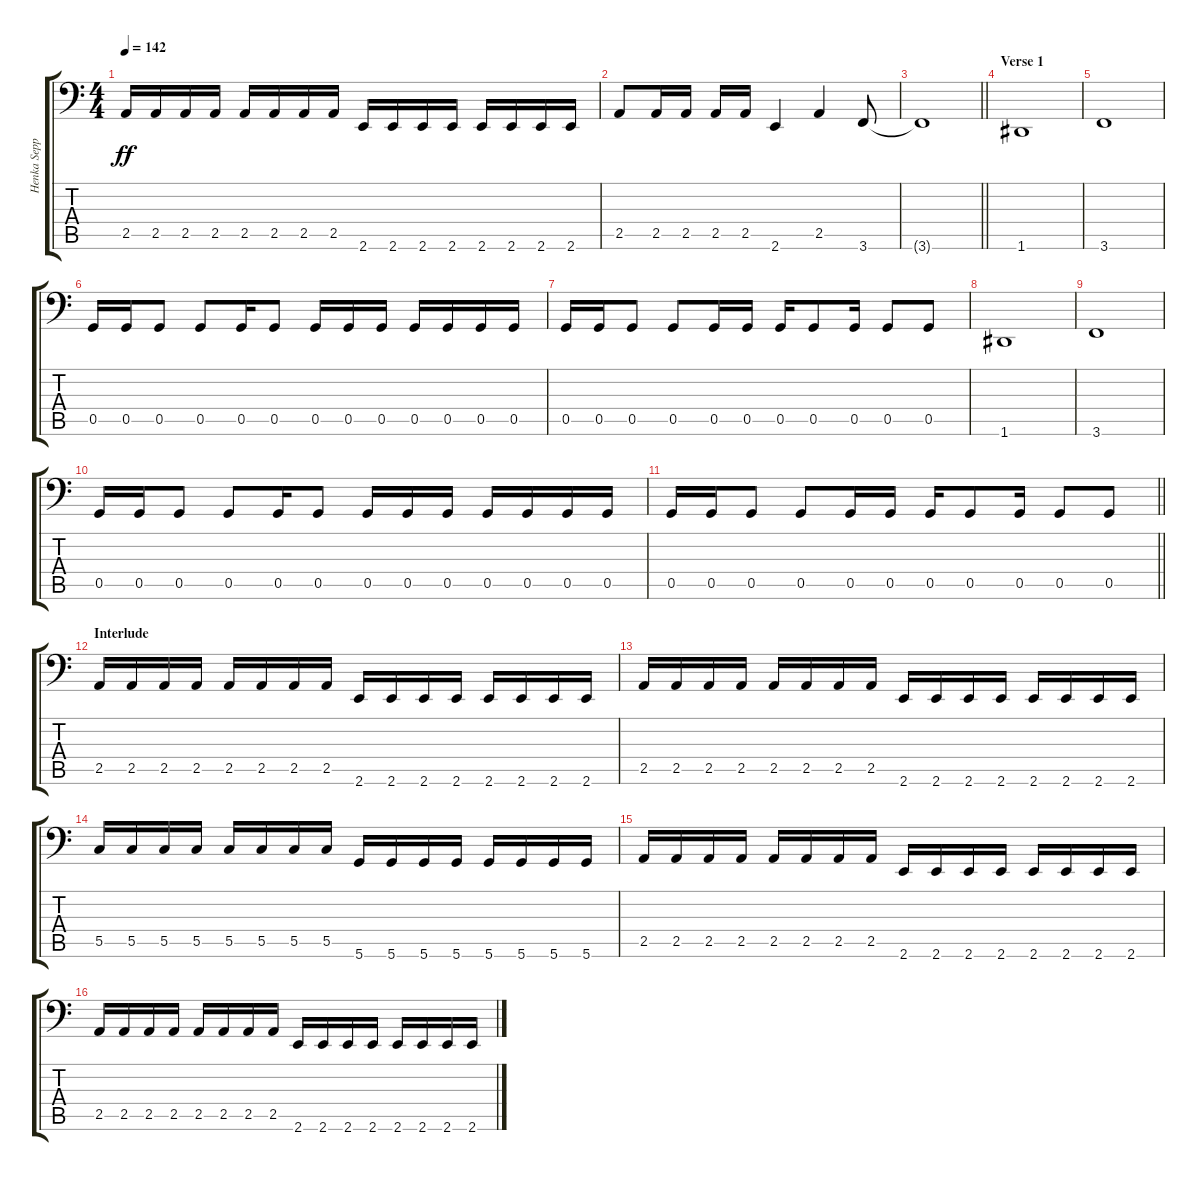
\track ("Henka Sepp鋖a" "Henka Sepp") {instrument electricbasspick}
\staff {score tabs}
\tuning (D3 A2 F2 C2 G1 D1) {hide}
\ts (4 4)
\tempo 142
\clef f4
\ks c
2.5.16{dy ff} 2.5.16 2.5.16 2.5.16 2.5.16 2.5.16 2.5.16 2.5.16 2.6.16 2.6.16 2.6.16 2.6.16 2.6.16 2.6.16 2.6.16 2.6.16 |
2.5.8 2.5.16 2.5.16 2.5.16 2.5.16 2.6.4 2.5.4 3.6.8 |
\barLineRight lightlight
3.6{t}.1 |
\section ("" "Verse 1")
1.6.1 |
3.6.1 |
0.5.16 0.5.16 0.5.8 0.5.8 0.5.16 0.5.8 0.5.16 0.5.16 0.5.16 0.5.16 0.5.16 0.5.16 0.5.16 |
0.5.16 0.5.16 0.5.8 0.5.8 0.5.16 0.5.16 0.5.16 0.5.8 0.5.16 0.5.8 0.5.8 |
1.6.1 |
3.6.1 |
0.5.16 0.5.16 0.5.8 0.5.8 0.5.16 0.5.8 0.5.16 0.5.16 0.5.16 0.5.16 0.5.16 0.5.16 0.5.16 |
\barLineRight lightlight
0.5.16 0.5.16 0.5.8 0.5.8 0.5.16 0.5.16 0.5.16 0.5.8 0.5.16 0.5.8 0.5.8 |
\section ("" "Interlude")
2.5.16 2.5.16 2.5.16 2.5.16 2.5.16 2.5.16 2.5.16 2.5.16 2.6.16 2.6.16 2.6.16 2.6.16 2.6.16 2.6.16 2.6.16 2.6.16 |
2.5.16 2.5.16 2.5.16 2.5.16 2.5.16 2.5.16 2.5.16 2.5.16 2.6.16 2.6.16 2.6.16 2.6.16 2.6.16 2.6.16 2.6.16 2.6.16 |
5.5.16 5.5.16 5.5.16 5.5.16 5.5.16 5.5.16 5.5.16 5.5.16 5.6.16 5.6.16 5.6.16 5.6.16 5.6.16 5.6.16 5.6.16 5.6.16 |
2.5.16 2.5.16 2.5.16 2.5.16 2.5.16 2.5.16 2.5.16 2.5.16 2.6.16 2.6.16 2.6.16 2.6.16 2.6.16 2.6.16 2.6.16 2.6.16 |
2.5.16 2.5.16 2.5.16 2.5.16 2.5.16 2.5.16 2.5.16 2.5.16 2.6.16 2.6.16 2.6.16 2.6.16 2.6.16 2.6.16 2.6.16 2.6.16
